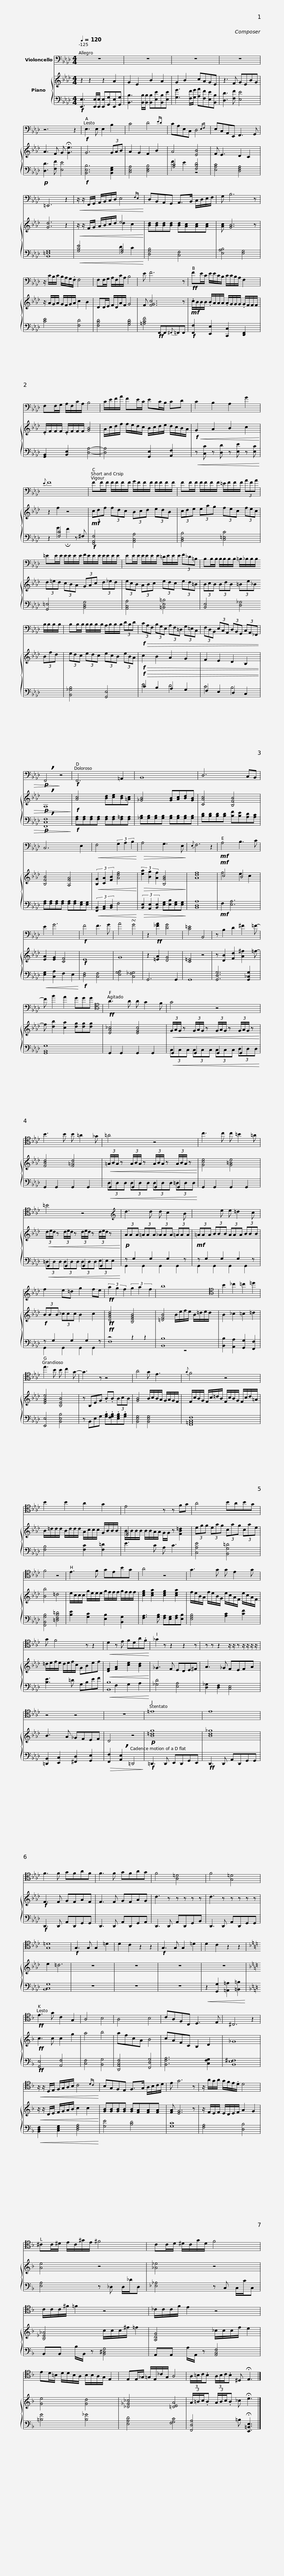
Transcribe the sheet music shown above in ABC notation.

X:1
%%score 1 { ( 2 5 ) | ( 3 4 ) }
L:1/8
Q:1/4=120
M:4/4
I:linebreak $
K:Ab
V:1 bass
V:2 treble
V:5 treble
V:3 bass
V:4 bass
V:1
 z8 | z8 | z8 | z8 |$ z6 z2 | %5
!f! E,3 E, E,2 B,2 | C4 D4{ED} | CA,E,C, D,4{E,F,} | E,C,A,,E,, F,,3 G,, |$ =E,,6 z2 | %10
!<(! z/ z/ F,,/G,,/ A,,/B,,/C,/D,/ E,4{F,E,}!<)! | D,B,,A,,G,, A,,>B,, C,/D,/E,/F,/ | G, B,6 z |$ z/ C/B,/C/ B,/A,/G,/.F,/ F,4 | F,F,/G,/ A,/F,/C/A,/ B,4 | %15
 E F6 z |$!ff! FE/C/ E/E/C/B,/ C/C/B,/A,/ F,2 | F,F,/G,/ A,/F,/C/A,/ B,4 |$ C/E/F/A/ FE/C/ EC/B,/ CD | C2 B,2 A,2 G2 |$ %20
{E} F8 | FF/F/ F/F/F/F/ G/F/F/F/ F/F/F/F/ |$ FF/F/ F/F/F/F/ =E/F/F/F/ (3AFA |$ =EE/E/ E/E/E/E/ F/E/E/E/ E/E/E/E/ |$ EE/E/ E/E/E/E/ =D/E/E/E/ (3F_D=B, |$ %25
 B,B,/B,/ B,/B,/B,/B,/ =B,/_B,/B,/B,/ B,/B,/B,/B,/ | B,B,/B,/ B,/B,/B,/B,/ A,/B,/B,/B,/ (3DB,D |$!f!!>(! (3CA,F, (3B,G,E, (3A,F,=D, (3G,=E,C, | (3F,D,B,, (3E,C,A,, (3D,B,,G,, (3C,A,,_F,, |!p! !breath!F,,4!>)! z4 | %30
!f! F,,6 =A,,2 |$ B,,8 | D,6 C,B,, | C,6 E,2 |!<(! F,4 (3G,2 A,2 B,2!<)! | %35
!>(! A,4 G,3 E,!>)! |${E,} F,6 z2 |!mf! A,4 B,3 C | E2 G6 |!f! F4 F3 G | %40
 A4 !turn!G4 | z2!ff! [_FA]2 [DG]4 | [C=E]4 B,,4 | z B,2 D2 ^F2 =F- |$ F B2 A2 GGG | %45
[K:tenor]!ff! A3 A A G2 F | G4 z4 |$ B3 B B =A2 _G | =A4 z4 | c3 c c =B2 =A |$ %50
 =B4 z4 |[K:treble] d3 d d c2 B |$ x3 e e =d2 c | f2 e=d g2 fe |!ff! (3a2 g2 f2 (3g2 a2 f2 |$ %55
 b8 |[K:tenor] B2 _c2 =c2 =d2 | e3 B B c2 G- | G3 z z4 |$ A4 G E3 | %60
{G} F4 z4 | B2 B2 A2 G2 |$ E4 z z FG | A4 BABG | F4 z4 |$ %65
 E3 F GEBG | A4 z4 | G3 G G E2 G |$ G F4 z z2 |!<(! D2 z E FDA.F!<)! | %70
 _G2 z z2 z2 z | z z z2 z/ z/ z z/ z/ z/ z/ |$ z4 z4 | z8 | =E8 | %75
 E8 | F3 F GFAF |$ F3 F GFAG | F4 [A,=D]4 | F4 [G,=D]4 | %80
 [G,=D]8 |!f! G,3 G, G,2 =D2 | D2 C2 z2 z2 |$!f! G,3 G, G,2 =D2 | D2 C2 z2 z2 | %85
[K:F]!ff! E3 G C2 G,2 | A,4 B,4 | A,4 B,4 | CA,F,C, D,3 E, | ^C,6 z2 |$ %90
!<(! z/ z/ D,/E,/ F,/G,/A,/B,/ C4{DC}!<)! | B,G,F,E, F,>G, A,/B,/C/D/ | E G6 z | z/ A/G/A/ G/F/E/.D/ D4 |$ ^CC/^D/ E/C/^G/E/ ^F4 | %95
 CC/D/ ^D/C/G/D/ F4 |$ C/C/C/^F/ =F2 z4 | _C/C/C/F/ E2 z4 | ED/=B,/ D/D/B,/A,/ B,/B,/A,/G,/ E,2 |$ E,E,/_G,/ =G,/E,/_C/G,/ A,4 | %100
 (3A,/=B,/C/.B, (3A,/B,/C/.B, ^D, !fermata!E,3 |] %101
V:2
 z2 z2 z2 A2 | G2 E2 B2 A2 | G2 B2 cAGE | z3 F GEBG |$ A3 F G !fermata![Ge]3 | %5
 G6 (3GAB | A2 G2 F2 B2 | A4 [EB]4 | F E3 D2 C2 |$ [Gd]6 z2 | %10
!<(! z/ z/ F/G/ A/B/c/d/ e4!<)! | [Bd][Bd][Bd][Bd] [Bd][Ac][Ac][Ac] | [Ac] [GB]6 z |$ z/ A/G/A/ G/F/G/A/ c2 B2 | DD/E/ F/D/A/F/ G4 | %15
 F [FGc]6 z |$!mf! .c/B/B/B/ .B/A/A/A/ .A/G/G/G/ .G/F/F/F/ | .E/F/F/F/ .E/F/F/F/ [GB]4 |$ A/c/d/f/ f/e/d/c/ B/c/d/e/ d/c/B/A/ |!f!!<(! G2 A2 B2 c2!<)! |$ %20
 z2 f2 z4 |!mf! (3cdf (3fdc (3Bcd (3edB |$ (3cde (3eag (3fec (3fec |$ (3d=ed (3cBA (3GAc (3d_ed |$ (3ecB (3ABc (3edc (3ed=B |$ %25
 (3BcB (3BdB (3=Be_B (3Bfd | (3edc (3edc (3ecB (3eBA |$!f!!>(! c2 B2 A2 G2 | F2 E2 D2 B,2 |!p! !breath!A,8!>)! | %30
!f! [Ac]4 [Bd][ce][Bd][=Ac] |$ [_GB]4 [GB][Ac][Bd][GB] | [CAc]4 [B,FB]4 | [B,FB]4 [A,FA]4 |!<(! (3[B,G]2 [CA]2 [FB]2 [Adf]4!<)! | %35
!>(! (3[ea]2 [Bg]2 [Af]2 [B,GB]4!>)! |$ A8 |!mf! c4 B4 | [EA]2 [EG]2 [CF]4 |!f! E8 | %40
 G8 | z2 [=EA]2 [DG]4 | [C=E]4 z4 | z [DB]2 [Fd]2 [A^f]2 =f- |$ f [db]2 [ca]2 [dg][dg][dg] | %45
 [EA_c]4 [EGc]4 |!<(! (3G/A/G/ z (3G/A/G/ z (3G/A/G/ z (3G/A/G/ z!<)! |$ [FBd]4 [F=Ad]4 |!<(! (3=A/B/A/ z (3A/B/A/ z (3A/B/A/ z (3A/B/A/ z!<)! | [Gce]4 [G=Be]4 |$ %50
!<(! (3d/e/d/ z (3d/e/d/ z (3d/e/d/ z (3d/e/d/ z!<)! |!p! (3AAA (3=AAA (3_AAA (3=AAA |$!mf! (3=AAA (3BBB (3AAA (3BBB |!f! (3BBB (3_ccc B2 c2 |!ff! [DGBd]4 [B,EGB]4 |$ %55
 [=DFB]4 B/e/f/e/ B/=d/e/d/ | B2 _c2 =c2 =d2 | [EGBe]4 [B,EB]4 | z B,EG .B.B (3BcB |$ [GB]4 B/c/B/A/ G/A/G/F/ | %60
 F/c/B/G/ F/c/=d/B/ F/c/B/G/ F/c/d/=A/ | B/=d/d/d/ B/d/d/d/ A/c/c/c/ G/B/B/B/ |$ [EG]4 x4 | (3egg (3eag (3cag (3cae | [Bb]4 =d4 |$ %65
 e/c/c/c/ g/e/e/e/ g/f/f/f/ g/f/f/f/ | [ceg]2 [cea]2 [ceg]2 [cea]2 | f/e/B/A/ f/e/B/G/ e/c/A/F/ e/c/A/F/ |$ =d/e/f/e/ d/e/f/c/ GBef |!<(! [DF]2 [FA]2 [ce]2 [Bd]2!<)! | %70
 _G3 F EDE^F | A3 _G FEFA |$ B3 A _GFEF | D4 z4 |!p! [B=dg]8 | %75
 [Bd_g]8 |!f! F3 F GFAF |$ F3 F GFAG | d3 z z z z z | d3 z z z z z | %80
 e2 =d6 | z8 | z8 |$ z8 | z8 | %85
[K:F]!ff! c3 c c2 g2 | a4 b4 | afcA B4 | cAFC B,2 D2 | _G8 |$ %90
!<(! z/ z/ D/E/ F/G/A/B/ c2 c2!<)! | [GB][GB][GB][GB] [GB][FA][FA][FA] | [FA] [EG]6 z | z/ F/E/F/ E/D/E/F/ A2 G2 |$ [Ae]4 z4 | %95
 [_A_e]4 z4 |$ [B,_E_A]4 c/c/c/^f/ =f2 | [A,DG]4 _c/c/c/f/ e2 | [Ge]4 [Gd]4 |$ [_D_G_c]4 [=DEA]4 | %100
 (3A/=B/c/.B (3A/B/c/.B _c !fermata!e3 |] %101
V:3
!f! [E,,E,]3 [E,,E,]/[E,,E,]/ [E,,E,][G,,G,][E,,E,][G,,G,] | [B,,B,]3 [B,,B,]/[B,,B,]/ [B,,B,][E,E][B,,B,][E,E] | [G,G]3 [F,F]/[G,G]/ [A,A][F,F][E,E][B,,B,] | [D,D]3 [F,F] [E,E]4 |$!p! [D,D]3 [F,F] [E,E]4 | %5
!f! [B,,E,B,]6 [B,,E,G,]2 | [C,E,A,]4 [D,F,B,]4 | [A,C]4 [F,B,D]4 | [E,A,C]4 [D,F,A,]4 |$ [B,,=E,G,]8 | %10
!<(! [G,B,E]4 [F,A,]4!<)! | [D,G,B,]4 [C,F,]4 | [E,A,B,]4 [E,G,]4 |$ [CE]4 [F,D]4 | [F,B,D]4 [G,B,D]4 | %15
 [=A,CF]4!ff! F,,F,,{^F,,}=F,,F,, |$!f! [F,,F,]2 [E,,E,]2 [C,,C,]2 [D,,F,,]2 | [G,,B,,]2 [B,,E,]2 [D,A,]4- |$ [D,A,]4 [G,,E,]2 [A,,F,]2 |!<(! z [C,C] z [D,D] z [E,E] z [E,C]!<)! |$ %20
 z2 [F,C]4 z ^F, |!f! [F,,A,,F,]4 [A,,C,A,]4 |$ [B,,D,B,]4 [C,=E,C]4 |$ [G,,=E,]4 [B,,D,G,]4 |$ [A,,C,A,]4 [=B,,E,=B,]4 |$ %25
 [B,,E,]4 [D,_G,]4 | [B,,_G,B,]4 [G,,E,]4 |$!f!!>(! C2 B,2 A,2 G,2 | F,2 E,2 D,2 C,2 |!p! !breath![F,,C,F,]8!>)! | %30
!f! [F,A,][F,A,][F,A,][F,A,] [F,A,][F,A,][F,=A,][F,A,] |$ [_G,B,][G,B,][G,B,][G,B,] [G,B,][G,B,][G,B,][G,B,] | [B,D][B,D][B,D][B,D] [B,F][B,E][A,D][A,C] | [F,A,][F,A,][F,A,][F,A,] [F,A,][F,A,][E,G,][E,G,] |!<(! (3[F,,B,,]2 [A,,C,]2 [B,,D,]2 F,4!<)! | %35
!>(! (3[B,,E,]2 [A,,E,]2 [B,,E,]2 [E,G,][E,B,][E,G,][E,G,]!>)! |$ [B,,D,A,]8 |!mf! F,2 [E,A,]6 |!<(! [E,G,]2 [C,A,]2 F,2 E,2!<)! |!f! [D,F,]4 [C,F,]4 | %40
 [E,G,A,]4 [C,_F,G,]4 | G,,6 G,,2 | G,,8 | [G,,D,G,]6 [G,,_C,G,]2 |$ [G,,B,,G,]8 | %45
 G,,2 G,,2 G,,2 G,,2 |!<(! G,,2 G,,2 G,,2 G,,2!<)! |$ G,,2 G,,2 G,,2 G,,2 |!<(! G,,2 G,,2 G,,2 G,,2!<)! | G,,2 G,,2 G,,2 G,,2 |$ %50
!<(! G,,2 G,,2 G,,2 G,,2!<)! | z G,2 G,2 G,2 z |$ z G,2 G,2 G,2 z | z G,2 G,2 G,2 z |!ff! z4 z2 z2 |$ %55
 [B,,B,]8 | [B,,B,]2 [A,,A,]2 [G,,G,]2 [F,,F,]2 | [E,,E,]4 [B,,E,B,]4 | z B,,E,G, .[G,B,].[F,G,B,].[E,G,B,].[G,B,] |$ [B,,E,G,]4 [B,,E,G,]4 | %60
 [F,,=A,,C,F,]8 | [F,B,]4 [F,C]2 [F,=D]2 |$ E3 C A, C3 | [C,A,E]4 [B,,G,=D]4 | [F,,B,,G,B,]4 [=D,F,B,=D]4 |$ %65
 [B,E]2 [G,C]2 [E,B,]2 [B,,G,]2 | [F,A,]3 [G,B,] [F,A,][E,G,][F,A,][E,B,] | [E,G,B,]4 [A,C]2 [CF]2 |$ [B,E]3 =D G,B,EF |!<(! [B,,B,]8!<)! | %70
 [_G,D]4 [E,A,]4 | [D,_G,]2 [D,F,]2 [C,E,]4 |$ [=D,,B,,]2 [E,,C,]2 [^F,,D,]2 [G,,E,]2 |!>(! [F,,F,]2 !breath![A,,E,]2 =D,,4!>)! |!f! =D,,3 D,, E,,D,,G,,E,, | %75
!ff! D,,3 D,, A,,D,,G,,G,, |!f! D,,3 D,, A,,D,,G,,G,, |$ D,,3 D,, A,,D,,G,,A,, | D,,3 D,, A,,D,,G,,B,, | D,,3 D,, A,,D,,G,,G,, | %80
 [B,,C,G,]8 | z8 | z8 |$ z8 |!<(! z2 [G,,G,]2 [=A,,=A,]2 [=B,,=B,]2!<)! | %85
[K:F]!ff! [G,,E,]4 [A,,F,]4 | [C,F,]4 [B,,G,]4 | [D,,A,,C,F,]4 [F,,D,G,]4 | [B,,F,A,]6 [C,F,G,]2 | [B,,E,^F,]8 |$ %90
!<(! [B,,D,F,]2 [C,E,G,]2 [D,F,A,]4!<)! | [G,E]4 [B,D]4 | [G,C]8 | [F,A,]4 [D,B,]4 |$ [E,A,]4 z _D, D,/_D/D, | %95
 [_E,_A,]4 z C, C,/C/C, |$ B,,B,, B,/B,,/ z [B,,^D,G,]4 | A,,A,, A,/A,,/ z [A,,C,F,]4 | [=B,G]4 [B,_G]4 |$ [E,A,D]4 [F,G,C]4 | %100
 [F,,D,A,]4 =B, !fermata![E,,=B,,E,]3 |] %101
V:4
 x8 | x8 | x8 | x8 |$ x8 | %5
 x8 | x8 | F2 E2 z4 | x8 |$ x8 | %10
 x4 D2 C2 | x8 | x8 |$ x8 | x8 | %15
 x8 |$ x8 | x8 |$ x8 | x8 |$ %20
 x2 G2 !fermata!F2 x2 | x8 |$ x8 |$ x8 |$ x8 |$ %25
 x8 | x8 |$ E4 D4 | C4 B,4 | x8 | %30
 x8 |$ x8 | x8 | x8 | x8 | %35
 x8 |$ x8 | x8 | x8 | x8 | %40
 x8 | x8 | x8 | x8 |$ x8 | %45
 x8 | (3C,C,C, (3C,C,C, (3C,C,C, (3D,D,D, |$ x8 | (3D,D,D, (3D,D,D, (3D,D,D, (3=D,D,D, | x8 |$ %50
 (3=D,D,D, (3D,D,D, (3D,D,D, (3E,E,E, | G,,2 G,,2 G,,2 G,,2 |$ G,,2 G,,2 G,,2 G,,2 | G,,2 G,,2 G,,2 G,,2 | F,8 |$ %55
 z8 | x8 | x8 | x8 |$ x8 | %60
 x8 | x8 |$ x8 | x8 | x8 |$ %65
 x8 | x8 | x8 |$ x8 | x2 F,2 G,2 A,2 | %70
 x8 | x8 |$ x8 | x8 | x8 | %75
 x8 | x8 |$ x8 | x8 | x8 | %80
 x8 | x8 | x8 |$ x8 | x8 | %85
[K:F] x8 | x8 | x8 | x8 | x8 |$ %90
 x8 | x8 | x8 | x8 |$ x8 | %95
 x8 |$ x8 | x8 | x8 |$ x8 | %100
 x8 |] %101
V:5
 x8 | x8 | x8 | x8 |$ x8 | %5
 x8 | x8 | x8 | x8 |$ x8 | %10
 x4 d2 c2 | x8 | x8 |$ x8 | x8 | %15
 x8 |$ x8 | x8 |$ x8 | x8 |$ %20
 x8 | x8 |$ x8 |$ x8 |$ x8 |$ %25
 x8 | x8 |$ x8 | x8 | x8 | %30
 x8 |$ x8 | x8 | x8 | x8 | %35
 x8 |$ [df]8 | f4 e2 c2 | x8 | x8 | %40
 x8 | x8 | x8 | x8 |$ x8 | %45
 x8 | x8 |$ x8 | x8 | x8 |$ %50
 x8 | x8 |$ x8 | x8 | x8 |$ %55
 x8 | x8 | x8 | x8 |$ x8 | %60
 x8 | x8 |$ B/B/B/B/ B/B/A/A/ G/G/ z [FB=d]2 | x8 | x8 |$ %65
 x8 | x8 | x8 |$ x8 | x8 | %70
 x8 | x8 |$ x8 | x8 | x8 | %75
 x8 | x8 |$ x8 | x8 | x8 | %80
 x8 | x8 | x8 |$ x8 | x8 | %85
[K:F] x8 | x8 | x8 | x8 | x8 |$ %90
 x8 | x8 | x8 | x8 |$ x8 | %95
 x8 |$ x8 | x8 | x8 |$ x8 | %100
 x8 |] %101
